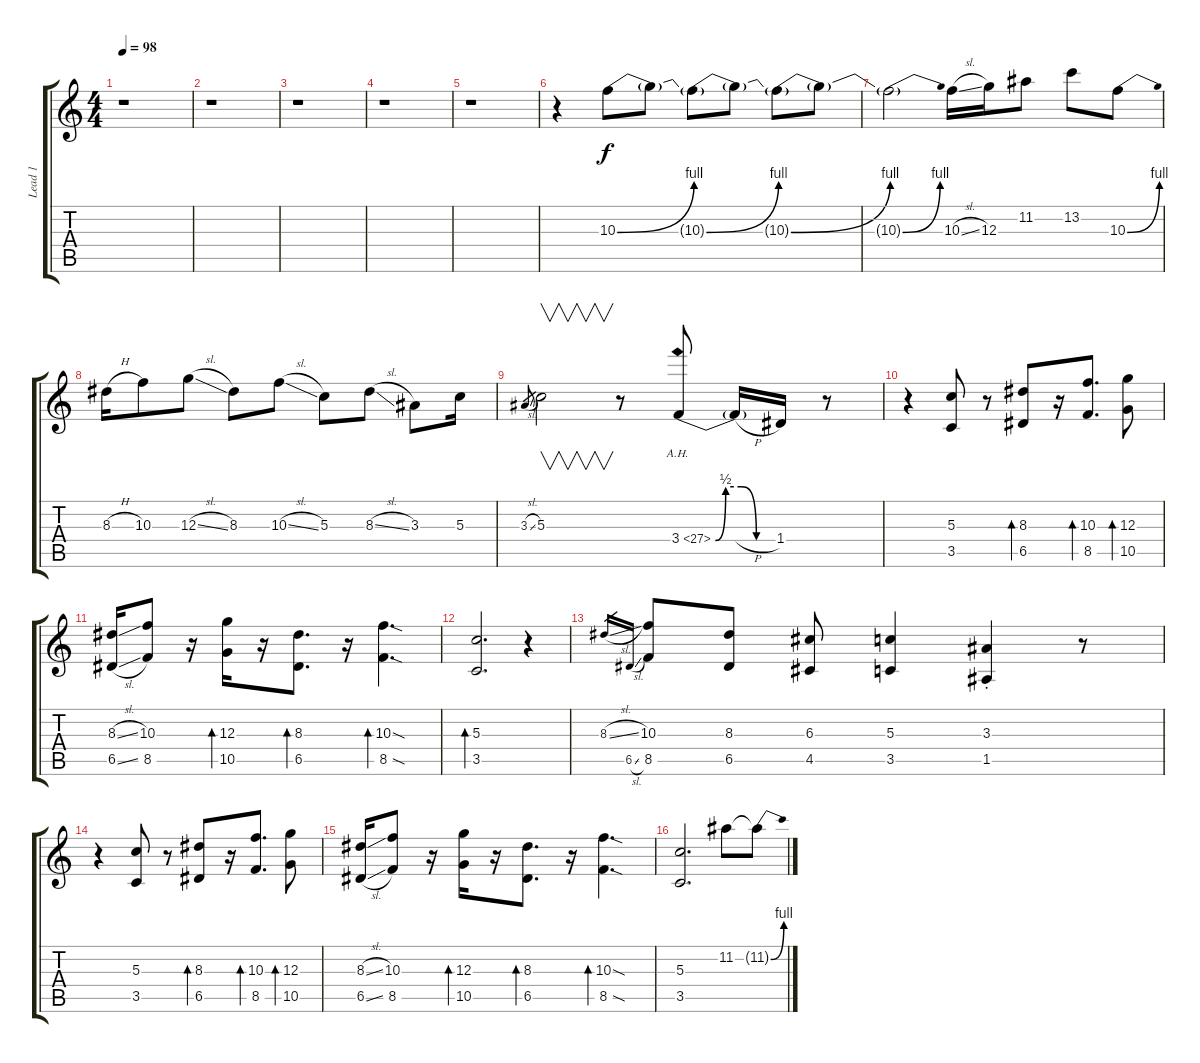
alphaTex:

\track ("Lead 1" "Lead 1") {instrument distortionguitar}
\staff {score tabs}
\tuning (E4 B3 G3 D3 A2 E2) {hide}
\ts (4 4)
\tempo 98
\clef g2
\ks c
r.1{dy f instrument distortionguitar} |
r.1 |
r.1 |
r.1 |
r.1 |
r.4 10.3{be (bend 0 0 60 4)}.8 10.3{t}.8 10.3{be (bend 0 0 60 4) t}.8 10.3{t}.8 10.3{be (bend 0 0 60 4) t}.8 10.3{t}.8 |
10.3{be (bend 0 0 60 4) t}.2 10.3{sl}.16 12.3.16 11.2.8 13.2.8 10.3{be (bend 0 0 60 4)}.8 |
8.3{h}.16 10.3.8 12.3{sl}.8 8.3.8 10.3{sl}.8 5.3.8 8.3{sl}.8 3.3.8 5.3.16 |
3.3{sl}.8{gr} 5.3.2{v} r.8 3.4{be (custom 0 0 10 2 25 2 40 0 60 0) ah 24}.8 3.4{h t}.16 1.4.16 r.8 |
r.4 (5.3 3.5).8 r.8 (8.3 6.5).8{bd 30} r.16 (10.3 8.5).8{d bd 30} (12.3 10.5).8{bd 30} |
(8.3{sl} 6.5{sl}).16 (10.3 8.5).8 r.16 (12.3 10.5).16{bd 30} r.16 (8.3 6.5).8{d bd 30} r.16 (10.3{sod} 8.5{sod}).4{d bd 30} |
(5.3 3.5).2{d bd 30} r.4 |
8.3{sl}.16{gr} 6.5{sl}.16{gr} (10.3 8.5).8 (8.3 6.5).8 (6.3 4.5).8 (5.3 3.5).4 (3.3{st} 1.5{st}).4 r.8 |
r.4 (5.3 3.5).8 r.8 (8.3 6.5).8{bd 30} r.16 (10.3 8.5).8{d bd 30} (12.3 10.5).8{bd 30} |
(8.3{sl} 6.5{sl}).16 (10.3 8.5).8 r.16 (12.3 10.5).16{bd 30} r.16 (8.3 6.5).8{d bd 30} r.16 (10.3{sod} 8.5{sod}).4{d bd 30} |
(5.3 3.5).2{d} 11.2.8 11.2{be (bend 0 0 60 4) t}.8
